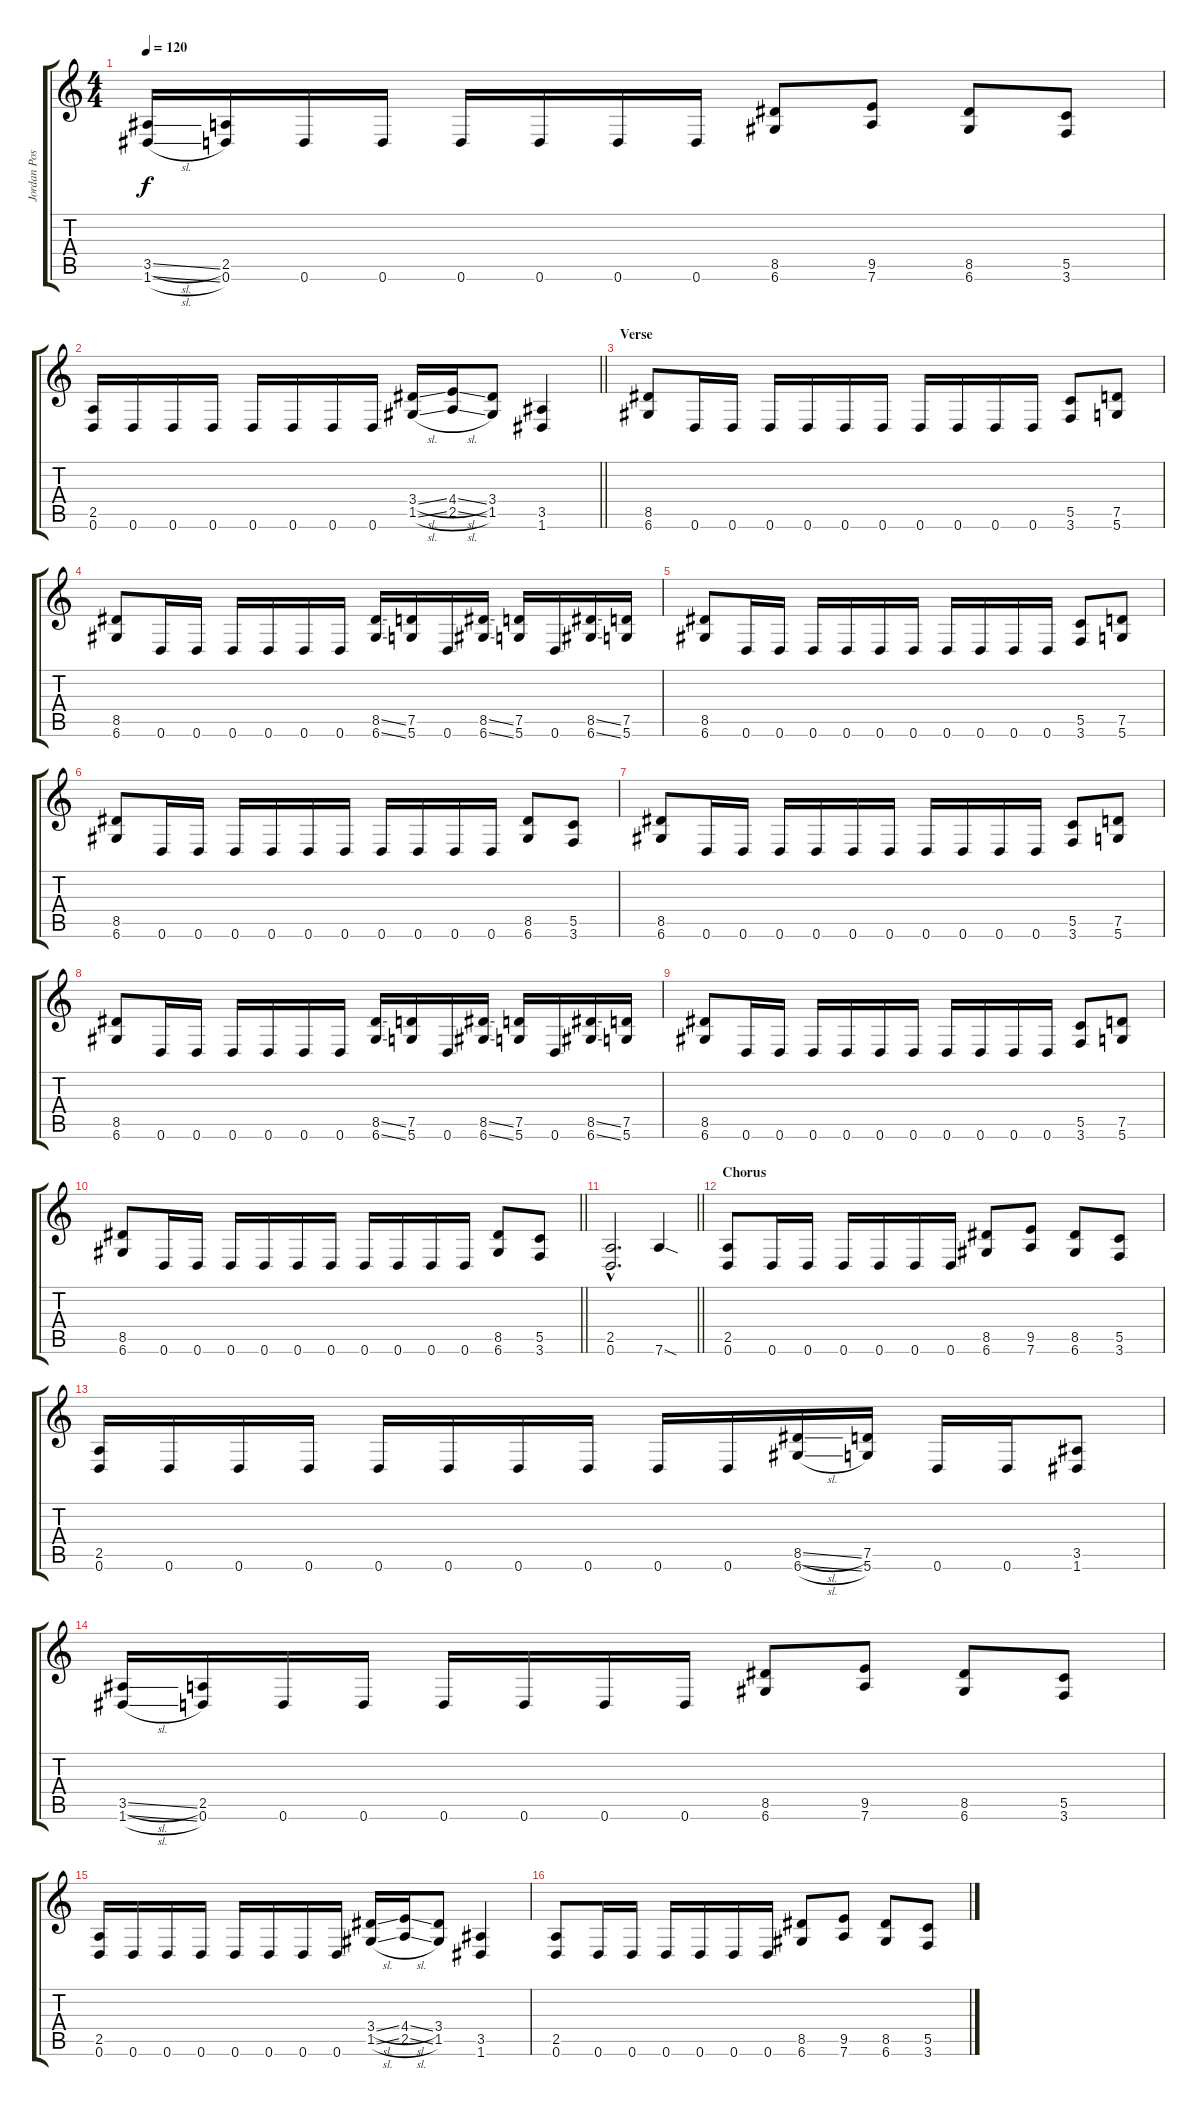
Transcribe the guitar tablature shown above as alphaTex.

\track ("Jordan Posner" "Jordan Pos") {instrument distortionguitar}
\staff {score tabs}
\tuning (D4 A3 F3 C3 G2 D2) {hide}
\ts (4 4)
\tempo 120
\clef g2
\ks c
(3.5{sl} 1.6{sl}).16{dy f} (2.5 0.6).16 0.6.16 0.6.16 0.6.16 0.6.16 0.6.16 0.6.16 (8.5 6.6).8 (9.5 7.6).8 (8.5 6.6).8 (5.5 3.6).8 |
\barLineRight lightlight
(2.5 0.6).16 0.6.16 0.6.16 0.6.16 0.6.16 0.6.16 0.6.16 0.6.16 (3.4{sl} 1.5{sl}).16 (4.4{sl} 2.5{sl}).16 (3.4 1.5).8 (3.5 1.6).4 |
\section ("" "Verse")
(8.5 6.6).8 0.6.16 0.6.16 0.6.16 0.6.16 0.6.16 0.6.16 0.6.16 0.6.16 0.6.16 0.6.16 (5.5 3.6).8 (7.5 5.6).8 |
(8.5 6.6).8 0.6.16 0.6.16 0.6.16 0.6.16 0.6.16 0.6.16 (8.5{ss} 6.6{ss}).16 (7.5 5.6).16 0.6.16 (8.5{ss} 6.6{ss}).16 (7.5 5.6).16 0.6.16 (8.5{ss} 6.6{ss}).16 (7.5 5.6).16 |
(8.5 6.6).8 0.6.16 0.6.16 0.6.16 0.6.16 0.6.16 0.6.16 0.6.16 0.6.16 0.6.16 0.6.16 (5.5 3.6).8 (7.5 5.6).8 |
(8.5 6.6).8 0.6.16 0.6.16 0.6.16 0.6.16 0.6.16 0.6.16 0.6.16 0.6.16 0.6.16 0.6.16 (8.5 6.6).8 (5.5 3.6).8 |
(8.5 6.6).8 0.6.16 0.6.16 0.6.16 0.6.16 0.6.16 0.6.16 0.6.16 0.6.16 0.6.16 0.6.16 (5.5 3.6).8 (7.5 5.6).8 |
(8.5 6.6).8 0.6.16 0.6.16 0.6.16 0.6.16 0.6.16 0.6.16 (8.5{ss} 6.6{ss}).16 (7.5 5.6).16 0.6.16 (8.5{ss} 6.6{ss}).16 (7.5 5.6).16 0.6.16 (8.5{ss} 6.6{ss}).16 (7.5 5.6).16 |
(8.5 6.6).8 0.6.16 0.6.16 0.6.16 0.6.16 0.6.16 0.6.16 0.6.16 0.6.16 0.6.16 0.6.16 (5.5 3.6).8 (7.5 5.6).8 |
\barLineRight lightlight
(8.5 6.6).8 0.6.16 0.6.16 0.6.16 0.6.16 0.6.16 0.6.16 0.6.16 0.6.16 0.6.16 0.6.16 (8.5 6.6).8 (5.5 3.6).8 |
\barLineRight lightlight
(2.5{hac} 0.6{hac}).2{d} 7.6{sod}.4 |
\section ("" "Chorus")
(2.5 0.6).8 0.6.16 0.6.16 0.6.16 0.6.16 0.6.16 0.6.16 (8.5 6.6).8 (9.5 7.6).8 (8.5 6.6).8 (5.5 3.6).8 |
(2.5 0.6).16 0.6.16 0.6.16 0.6.16 0.6.16 0.6.16 0.6.16 0.6.16 0.6.16 0.6.16 (8.5{sl} 6.6{sl}).16 (7.5 5.6).16 0.6.16 0.6.16 (3.5 1.6).8 |
(3.5{sl} 1.6{sl}).16 (2.5 0.6).16 0.6.16 0.6.16 0.6.16 0.6.16 0.6.16 0.6.16 (8.5 6.6).8 (9.5 7.6).8 (8.5 6.6).8 (5.5 3.6).8 |
(2.5 0.6).16 0.6.16 0.6.16 0.6.16 0.6.16 0.6.16 0.6.16 0.6.16 (3.4{sl} 1.5{sl}).16 (4.4{sl} 2.5{sl}).16 (3.4 1.5).8 (3.5 1.6).4 |
(2.5 0.6).8 0.6.16 0.6.16 0.6.16 0.6.16 0.6.16 0.6.16 (8.5 6.6).8 (9.5 7.6).8 (8.5 6.6).8 (5.5 3.6).8
